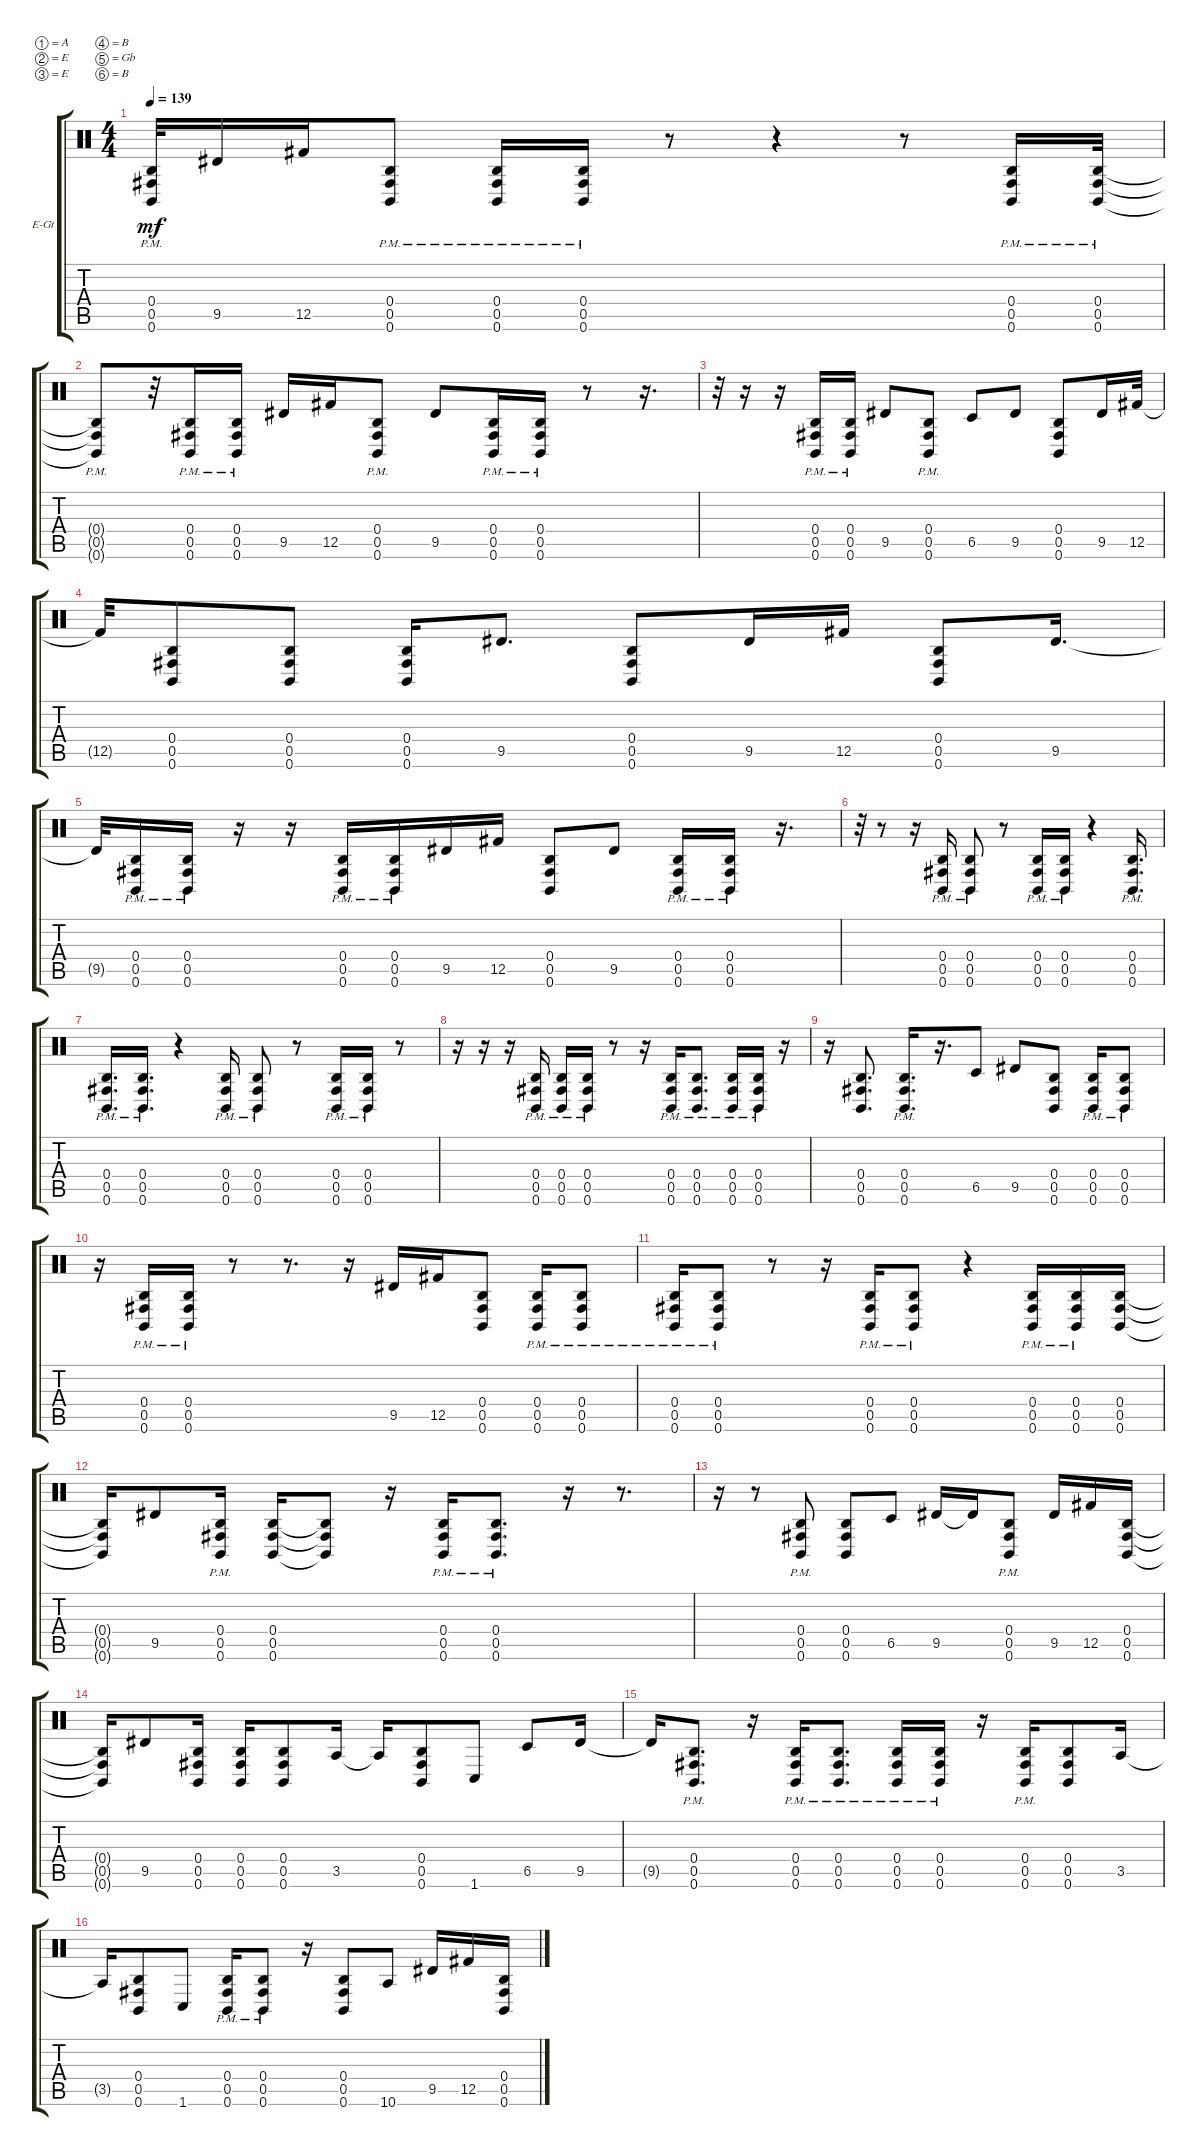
\bracketExtendMode groupsimilarinstruments
\firstSystemTrackNameOrientation horizontal
\otherSystemsTrackNameOrientation horizontal
\track ("Harry Guitar" "E-Gt") {instrument electricguitarclean}
\staff {score tabs}
\tuning (A3 E3 E3 B2 Gb2 B1)
\ts (4 4)
\tempo 139
\clef neutral
\scale
0.333333
\ks c
(0.6{pm t} 0.5{pm t} 0.4{pm t}).32{dy mf} 9.5.16 12.5.16 (0.6{pm} 0.4{pm} 0.5{pm}).8 (0.6{pm} 0.5{pm} 0.4{pm}).16 (0.6{pm} 0.4{pm} 0.5{pm}).16 r.8 r.4 r.8 (0.6{pm} 0.5{pm} 0.4{pm}).16 (0.6{pm} 0.4{pm} 0.5{pm}).32 |
\scale
0.333333 (0.6{pm t} 0.5{pm t} 0.4{pm t}).8 r.32 (0.6{pm} 0.5{pm} 0.4{pm}).16 (0.6{pm} 0.4{pm} 0.5{pm}).16 9.5.16 12.5.16 (0.6{pm} 0.5{pm} 0.4{pm}).8 9.5.8 (0.6{pm} 0.4{pm} 0.5{pm}).16 (0.6{pm} 0.5{pm} 0.4{pm}).16 r.8 r.16{d} |
\scale
0.333333 r.32 r.16 r.16 (0.6{pm} 0.5{pm} 0.4{pm}).16 (0.6{pm} 0.4{pm} 0.5{pm}).16 9.5.8 (0.6{pm} 0.5{pm} 0.4{pm}).8 6.5.8 9.5.8 (0.6 0.5 0.4).8 9.5.16 12.5.32 |
\scale
0.333333 12.5{t}.32 (0.6 0.5 0.4).8 (0.6 0.4 0.5).8 (0.6 0.5 0.4).16 9.5.8{d} (0.6 0.4 0.5).8 9.5.16 12.5.16 (0.6 0.5 0.4).8 9.5.16{d} |
\scale
0.333333 9.5{t}.32 (0.6{pm} 0.5{pm} 0.4{pm}).16 (0.6{pm} 0.4{pm} 0.5{pm}).16 r.16 r.16 (0.6{pm} 0.5{pm} 0.4{pm}).16 (0.6{pm} 0.4{pm} 0.5{pm}).16 9.5.16 12.5.16 (0.6 0.5 0.4).8 9.5.8 (0.6{pm} 0.5{pm} 0.4{pm}).16 (0.6{pm} 0.4{pm} 0.5{pm}).16 r.16{d} |
\scale
0.333333 r.32 r.8 r.16 (0.6{pm} 0.5{pm} 0.4{pm}).16 (0.6{pm} 0.4{pm} 0.5{pm}).8 r.8 (0.6{pm} 0.5{pm} 0.4{pm}).16 (0.6{pm} 0.4{pm} 0.5{pm}).16 r.4 (0.6{pm} 0.5{pm} 0.4{pm}).16{d} |
\scale
0.333333 (0.6{pm} 0.4{pm} 0.5{pm}).16{d} (0.6{pm} 0.5{pm} 0.4{pm}).16{d} r.4 (0.6{pm} 0.4{pm} 0.5{pm}).16 (0.6{pm} 0.5{pm} 0.4{pm}).8 r.8 (0.6{pm} 0.4{pm} 0.5{pm}).16 (0.6{pm} 0.5{pm} 0.4{pm}).16 r.8 |
\scale
0.333333 r.16 r.16 r.16 (0.6{pm} 0.4{pm} 0.5{pm}).16 (0.6{pm} 0.5{pm} 0.4{pm}).16 (0.6{pm} 0.4{pm} 0.5{pm}).16 r.8 r.16 (0.6{pm} 0.5{pm} 0.4{pm}).16 (0.6{pm} 0.4{pm} 0.5{pm}).8{d} (0.6{pm} 0.5{pm} 0.4{pm}).16 (0.6{pm} 0.4{pm} 0.5{pm}).16 r.16 |
\scale
0.333333 r.16 (0.6 0.5 0.4).8{d} (0.6{pm} 0.4{pm} 0.5{pm}).16{d} r.16{d} 6.5.8 9.5.8 (0.6 0.5 0.4).8 (0.6{pm} 0.4{pm} 0.5{pm}).16 (0.6{pm} 0.5{pm} 0.4{pm}).8 |
\scale
0.333333 r.16 (0.6{pm} 0.4{pm} 0.5{pm}).16 (0.6{pm} 0.5{pm} 0.4{pm}).16 r.8 r.8{d} r.16 9.5.16 12.5.16 (0.6 0.4 0.5).8 (0.6{pm} 0.5{pm} 0.4{pm}).16 (0.6{pm} 0.4{pm} 0.5{pm}).8 |
\scale
0.333333 (0.6{pm} 0.5{pm} 0.4{pm}).16 (0.6{pm} 0.4{pm} 0.5{pm}).8 r.8 r.16 (0.6{pm} 0.5{pm} 0.4{pm}).16 (0.6{pm} 0.4{pm} 0.5{pm}).8 r.4 (0.6{pm} 0.5{pm} 0.4{pm}).16 (0.6{pm} 0.4{pm} 0.5{pm}).16 (0.6 0.5 0.4).16 |
\scale
0.333333 (0.6{t} 0.4{t} 0.5{t}).16 9.5.8 (0.6{pm} 0.5{pm} 0.4{pm}).16 (0.6 0.4 0.5).16 (0.6{t} 0.4{t} 0.5{t}).8 r.16 (0.6{pm} 0.5{pm} 0.4{pm}).16 (0.6{pm} 0.4{pm} 0.5{pm}).8{d} r.16 r.8{d} |
\scale
0.333333 r.16 r.8 (0.6{pm} 0.5{pm} 0.4{pm}).8 (0.6 0.4 0.5).8 6.5.8 9.5.16 9.5{t}.16 (0.6{pm} 0.5{pm} 0.4{pm}).8 9.5.16 12.5.16 (0.6 0.4 0.5).16 |
\scale
0.333333 (0.6{t} 0.5{t} 0.4{t}).16 9.5.8 (0.6 0.4 0.5).16 (0.6 0.5 0.4).16 (0.6 0.4 0.5).8 3.5.16 3.5{t}.16 (0.6 0.5 0.4).8 1.6.8 6.5.8 9.5.16 |
\scale
0.333333 9.5{t}.16 (0.6{pm} 0.5{pm} 0.4{pm}).8{d} r.16 (0.6{pm} 0.4{pm} 0.5{pm}).16 (0.6{pm} 0.5{pm} 0.4{pm}).8{d} (0.6{pm} 0.4{pm} 0.5{pm}).16 (0.6{pm} 0.5{pm} 0.4{pm}).16 r.16 (0.6{pm} 0.4{pm} 0.5{pm}).16 (0.6 0.5 0.4).8 3.5.16 |
\scale
0.333333 3.5{t}.16 (0.6 0.4 0.5).8 1.6.8 (0.6{pm} 0.5{pm} 0.4{pm}).16 (0.6{pm} 0.4{pm} 0.5{pm}).8 r.16 (0.6 0.5 0.4).8 10.6.8 9.5.16 12.5.16 (0.6 0.4 0.5).16
